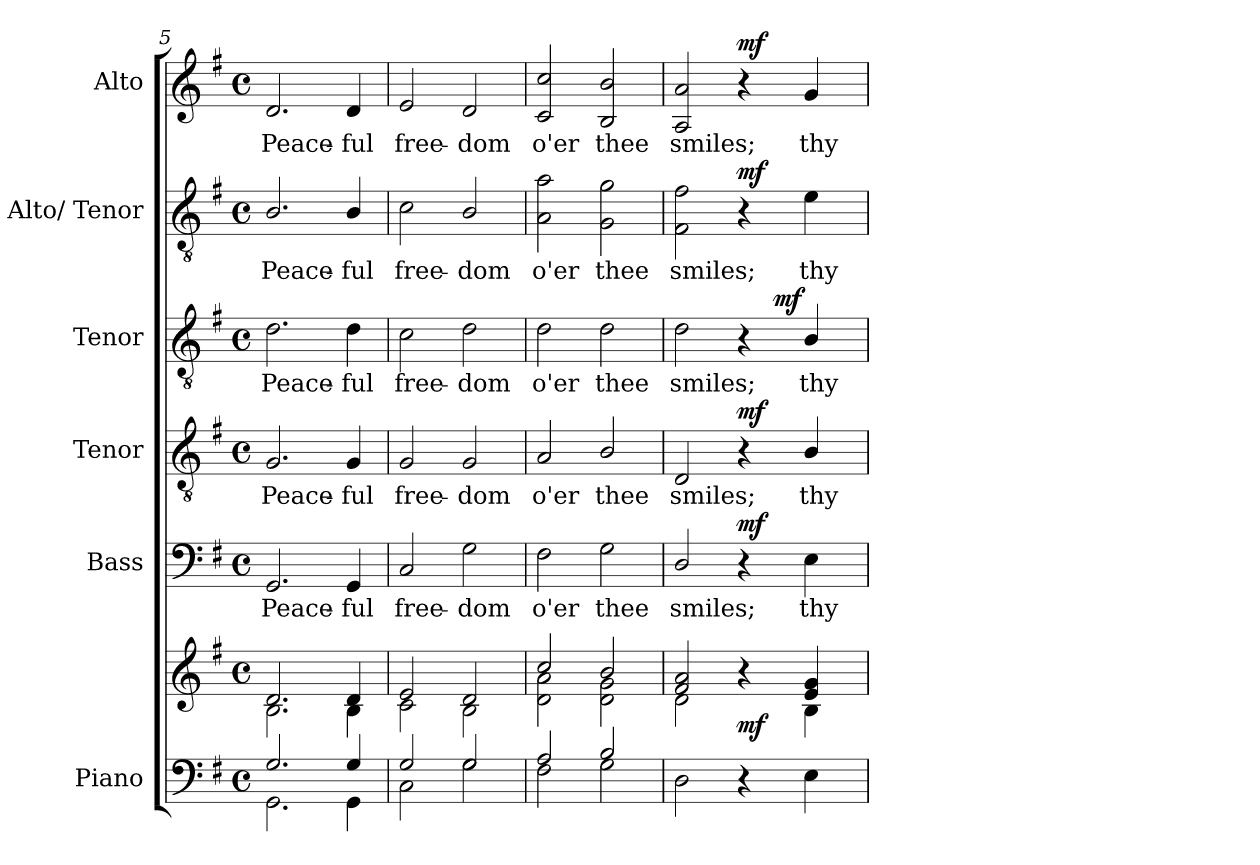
**kern	**kern	**dynam	**kern	**text	**dynam	**kern	**text	**dynam	**kern	**text	**dynam	**kern	**text	**dynam	**kern	**text	**dynam
*part6	*part6	*part6	*part5	*part5	*part5	*part4	*part4	*part4	*part3	*part3	*part3	*part2	*part2	*part2	*part1	*part1	*part1
*staff7	*staff6	*staff6/7	*staff5	*staff5	*staff5	*staff4	*staff4	*staff4	*staff3	*staff3	*staff3	*staff2	*staff2	*staff2	*staff1	*staff1	*staff1
*I"Piano	*	*	*I"Bass	*	*	*I"Tenor	*	*	*I"Tenor	*	*	*I"Alto/ Tenor	*	*	*I"Alto	*	*
*I'Pno.	*	*	*I'B.	*	*	*I'T.	*	*	*I'T.	*	*	*I'A.	*	*	*I'A.	*	*
*clefF4	*clefG2	*	*clefF4	*	*	*clefGv2	*	*	*clefGv2	*	*	*clefGv2	*	*	*clefG2	*	*
*	*	*	*	*	*	*ITrd7c12	*	*	*ITrd7c12	*	*	*ITrd7c12	*	*	*	*	*
*k[f#]	*k[f#]	*	*k[f#]	*	*	*k[f#]	*	*	*k[f#]	*	*	*k[f#]	*	*	*k[f#]	*	*
*G:	*G:	*	*G:	*	*	*G:	*	*	*G:	*	*	*G:	*	*	*G:	*	*
*M4/4	*M4/4	*	*M4/4	*	*	*M4/4	*	*	*M4/4	*	*	*M4/4	*	*	*M4/4	*	*
*met(c)	*met(c)	*	*met(c)	*	*	*met(c)	*	*	*met(c)	*	*	*met(c)	*	*	*met(c)	*	*
=5	=5	=5	=5	=5	=5	=5	=5	=5	=5	=5	=5	=5	=5	=5	=5	=5	=5
*^	*^	*	*	*	*	*	*	*	*	*	*	*	*	*	*	*	*
!	!	!	!	!	!	!LO:LY:b:color=#000000	!	!	!	!	!	!	!	!	!	!	!	!	!
!	!	!	!	!	!	!	!	!	!LO:LY:b:color=#000000	!	!	!	!	!	!	!	!	!	!
!	!	!	!	!	!	!	!	!	!	!	!	!LO:LY:b:color=#000000	!	!	!	!	!	!	!
!	!	!	!	!	!	!	!	!	!	!	!	!	!	!	!LO:LY:b:color=#000000	!	!	!	!
!	!	!	!	!	!	!	!	!	!	!	!	!	!	!	!	!	!	!LO:LY:b:color=#000000	!
2.Gi/	2.GGi\	2.di/	2.Bi\	.	2.GGi/	Peace-	.	2.GGi/	Peace-	.	2.Di\	Peace-	.	2.BBi/	Peace-	.	2.di/	Peace-	.
!	!	!	!	!	!	!LO:LY:b:color=#000000	!	!	!	!	!	!	!	!	!	!	!	!	!
!	!	!	!	!	!	!	!	!	!LO:LY:b:color=#000000	!	!	!	!	!	!	!	!	!	!
!	!	!	!	!	!	!	!	!	!	!	!	!LO:LY:b:color=#000000	!	!	!	!	!	!	!
!	!	!	!	!	!	!	!	!	!	!	!	!	!	!	!LO:LY:b:color=#000000	!	!	!	!
!	!	!	!	!	!	!	!	!	!	!	!	!	!	!	!	!	!	!LO:LY:b:color=#000000	!
4Gi/	4GGi\	4di/	4Bi\	.	4GGi/	-ful	.	4GGi/	-ful	.	4Di\	-ful	.	4BBi/	-ful	.	4di/	-ful	.
=6	=6	=6	=6	=6	=6	=6	=6	=6	=6	=6	=6	=6	=6	=6	=6	=6	=6	=6	=6
!	!	!	!	!	!	!LO:LY:b:color=#000000	!	!	!	!	!	!	!	!	!	!	!	!	!
!	!	!	!	!	!	!	!	!	!LO:LY:b:color=#000000	!	!	!	!	!	!	!	!	!	!
!	!	!	!	!	!	!	!	!	!	!	!	!LO:LY:b:color=#000000	!	!	!	!	!	!	!
!	!	!	!	!	!	!	!	!	!	!	!	!	!	!	!LO:LY:b:color=#000000	!	!	!	!
!	!	!	!	!	!	!	!	!	!	!	!	!	!	!	!	!	!	!LO:LY:b:color=#000000	!
2Gi/	2Ci\	2ei/	2ci\	.	2Ci/	free-	.	2GGi/	free-	.	2Ci\	free-	.	2Ci\	free-	.	2ei/	free-	.
!	!	!	!	!	!	!LO:LY:b:color=#000000	!	!	!	!	!	!	!	!	!	!	!	!	!
!	!	!	!	!	!	!	!	!	!LO:LY:b:color=#000000	!	!	!	!	!	!	!	!	!	!
!	!	!	!	!	!	!	!	!	!	!	!	!LO:LY:b:color=#000000	!	!	!	!	!	!	!
!	!	!	!	!	!	!	!	!	!	!	!	!	!	!	!LO:LY:b:color=#000000	!	!	!	!
!	!	!	!	!	!	!	!	!	!	!	!	!	!	!	!	!	!	!LO:LY:b:color=#000000	!
2Gi/	2Gi\	2di/	2Bi\	.	2Gi\	-dom	.	2GGi/	-dom	.	2Di\	-dom	.	2BBi/	-dom	.	2di/	-dom	.
=7	=7	=7	=7	=7	=7	=7	=7	=7	=7	=7	=7	=7	=7	=7	=7	=7	=7	=7	=7
!	!	!	!	!	!	!LO:LY:b:color=#000000	!	!	!	!	!	!	!	!	!	!	!	!	!
!	!	!	!	!	!	!	!	!	!LO:LY:b:color=#000000	!	!	!	!	!	!	!	!	!	!
!	!	!	!	!	!	!	!	!	!	!	!	!LO:LY:b:color=#000000	!	!	!	!	!	!	!
!	!	!	!	!	!	!	!	!	!	!	!	!	!	!	!LO:LY:b:color=#000000	!	!	!	!
!	!	!	!	!	!	!	!	!	!	!	!	!	!	!	!	!	!	!LO:LY:b:color=#000000	!
2Ai/	2F#i\	2cci/	2di\ 2ai	.	2F#i\	o'er	.	2AAi/	o'er	.	2Di\	o'er	.	2AAi\ 2Ai	o'er	.	2ci/ 2cci	o'er	.
!	!	!	!	!	!	!LO:LY:b:color=#000000	!	!	!	!	!	!	!	!	!	!	!	!	!
!	!	!	!	!	!	!	!	!	!LO:LY:b:color=#000000	!	!	!	!	!	!	!	!	!	!
!	!	!	!	!	!	!	!	!	!	!	!	!LO:LY:b:color=#000000	!	!	!	!	!	!	!
!	!	!	!	!	!	!	!	!	!	!	!	!	!	!	!LO:LY:b:color=#000000	!	!	!	!
!	!	!	!	!	!	!	!	!	!	!	!	!	!	!	!	!	!	!LO:LY:b:color=#000000	!
2Bi/	2Gi\	2bi/	2di\ 2gi	.	2Gi\	thee	.	2BBi/	thee	.	2Di\	thee	.	2GGi\ 2Gi	thee	.	2Bi/ 2bi	thee	.
*v	*v	*	*	*	*	*	*	*	*	*	*	*	*	*	*	*	*	*	*
!!LO:PB:g=z
=8	=8	=8	=8	=8	=8	=8	=8	=8	=8	=8	=8	=8	=8	=8	=8	=8	=8	=8
*^	*	*	*	*	*	*	*	*	*	*	*	*	*	*	*	*	*	*
!	!	!	!	!	!	!LO:LY:b:color=#000000	!	!	!	!	!	!	!	!	!	!	!	!	!
*v	*v	*	*	*	*	*	*	*	*	*	*	*	*	*	*	*	*	*	*
*^	*	*	*	*	*	*	*	*	*	*	*	*	*	*	*	*	*	*
!	!	!	!	!	!	!	!	!	!LO:LY:b:color=#000000	!	!	!	!	!	!	!	!	!	!
*v	*v	*	*	*	*	*	*	*	*	*	*	*	*	*	*	*	*	*	*
*^	*	*	*	*	*	*	*	*	*	*	*	*	*	*	*	*	*	*
!	!	!	!	!	!	!	!	!	!	!	!	!LO:LY:b:color=#000000	!	!	!	!	!	!	!
*v	*v	*	*	*	*	*	*	*	*	*	*	*	*	*	*	*	*	*	*
*^	*	*	*	*	*	*	*	*	*	*	*	*	*	*	*	*	*	*
!	!	!	!	!	!	!	!	!	!	!	!	!	!	!	!LO:LY:b:color=#000000	!	!	!	!
*v	*v	*	*	*	*	*	*	*	*	*	*	*	*	*	*	*	*	*	*
*^	*	*	*	*	*	*	*	*	*	*	*	*	*	*	*	*	*	*
!	!	!	!	!	!	!	!	!	!	!	!	!	!	!	!	!	!	!LO:LY:b:color=#000000	!
*v	*v	*	*	*	*	*	*	*	*	*	*^	*	*	*	*	*	*	*	*
2Di\	2f#i/ 2ai	2di\	.	2Di/	smiles;	.	2DDi/	smiles;	.	2Di\	2ryy	smiles;	.	2FF#i\ 2F#i	smiles;	.	2Ai/ 2ai	smiles;	.
4r	4r	4ryy	mf	4r	.	mf	4r	.	mf	4r	16ryy	.	.	4r	.	mf	4r	.	mf
.	.	.	.	.	.	.	.	.	.	.	32ryy	.	.	.	.	.	.	.	.
.	.	.	.	.	.	.	.	.	.	.	128ryy	.	.	.	.	.	.	.	.
.	.	.	.	.	.	.	.	.	.	.	512.ryy	.	.	.	.	.	.	.	.
.	.	.	.	.	.	.	.	.	.	.	4ryy	.	mf	.	.	.	.	.	.
!	!	!	!	!	!LO:LY:b:color=#000000	!	!	!	!	!	!	!	!	!	!	!	!	!	!
!	!	!	!	!	!	!	!	!LO:LY:b:color=#000000	!	!	!	!	!	!	!	!	!	!	!
!	!	!	!	!	!	!	!	!	!	!	!	!LO:LY:b:color=#000000	!	!	!	!	!	!	!
!	!	!	!	!	!	!	!	!	!	!	!	!	!	!	!LO:LY:b:color=#000000	!	!	!	!
!	!	!	!	!	!	!	!	!	!	!	!	!	!	!	!	!	!	!LO:LY:b:color=#000000	!
4Ei\	4ei/ 4gi	4Bi\	.	4Ei\	thy	.	4BBi/	thy	.	4BBi/	.	thy	.	4Ei\	thy	.	4gi/	thy	.
.	.	.	.	.	.	.	.	.	.	.	8ryy	.	.	.	.	.	.	.	.
.	.	.	.	.	.	.	.	.	.	.	64ryy	.	.	.	.	.	.	.	.
.	.	.	.	.	.	.	.	.	.	.	256ryy	.	.	.	.	.	.	.	.
.	.	.	.	.	.	.	.	.	.	.	1024ryy	.	.	.	.	.	.	.	.
*	*v	*v	*	*	*	*	*	*	*	*v	*v	*	*	*	*	*	*	*	*
=	=	=	=	=	=	=	=	=	=	=	=	=	=	=	=	=	=
*-	*-	*-	*-	*-	*-	*-	*-	*-	*-	*-	*-	*-	*-	*-	*-	*-	*-
